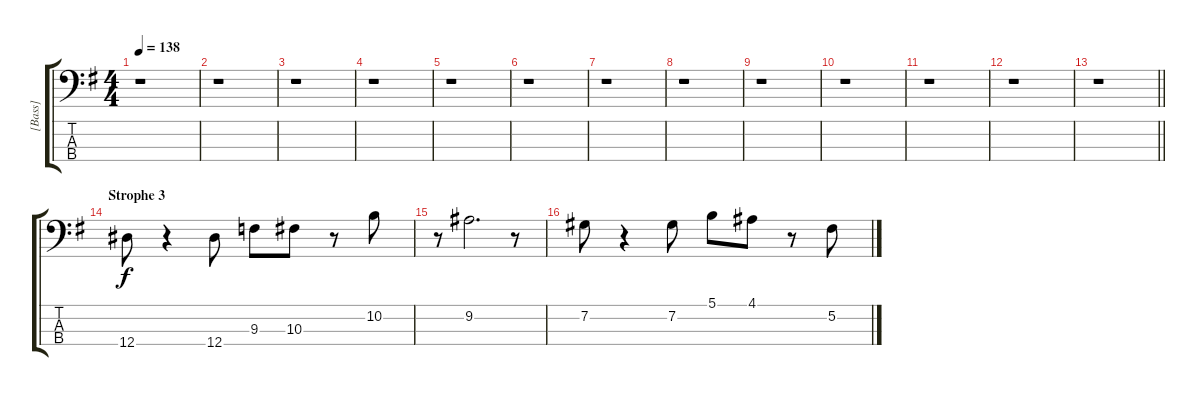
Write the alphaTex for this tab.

\track ("[Bass]" "[Bass]") {instrument electricbassfinger}
\staff {score tabs}
\tuning (Gb2 Db2 Ab1 Eb1) {hide}
\ts (4 4)
\tempo 138
\clef f4
\ks eminor
r.1{dy f} |
r.1 |
r.1 |
r.1 |
r.1 |
r.1 |
r.1 |
r.1 |
r.1 |
r.1 |
r.1 |
r.1 |
\barLineRight lightlight
r.1 |
\section ("" "Strophe 3")
12.4.8 r.4 12.4.8 9.3.8 10.3.8 r.8 10.2.8 |
r.8 9.2.2{d} r.8 |
7.2.8 r.4 7.2.8 5.1.8 4.1.8 r.8 5.2.8
